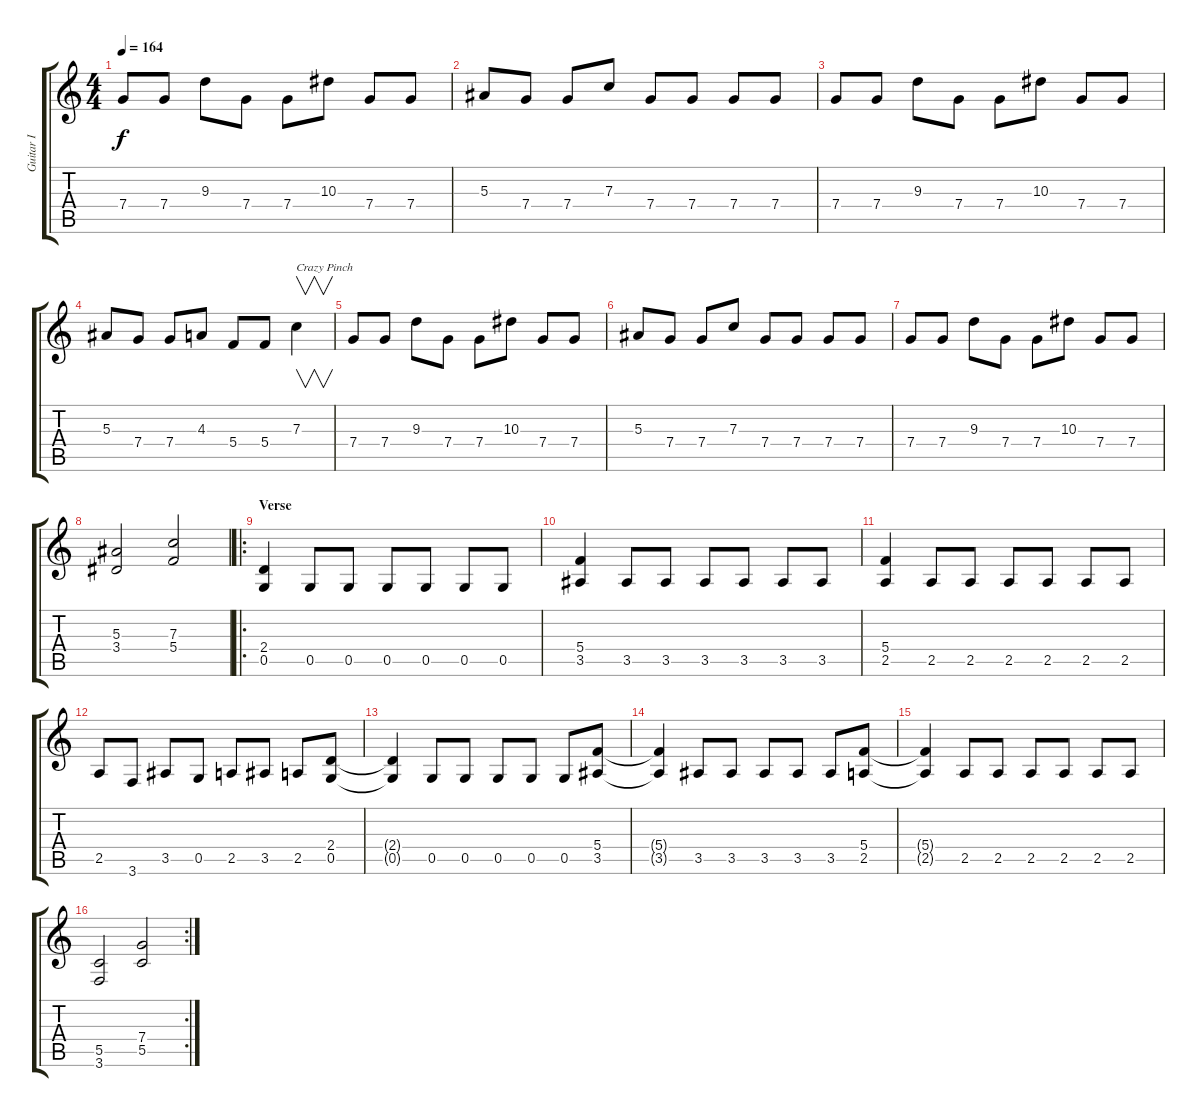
\track ("Guitar I" "Guitar I") {instrument distortionguitar}
\staff {score tabs}
\tuning (D4 A3 F3 C3 G2 D2) {hide}
\ts (4 4)
\tempo 164
\clef g2
\ks c
7.4.8{dy f} 7.4.8 9.3.8 7.4.8 7.4.8 10.3.8 7.4.8 7.4.8 |
5.3.8 7.4.8 7.4.8 7.3.8 7.4.8 7.4.8 7.4.8 7.4.8 |
7.4.8 7.4.8 9.3.8 7.4.8 7.4.8 10.3.8 7.4.8 7.4.8 |
5.3.8 7.4.8 7.4.8 4.3.8 5.4.8 5.4.8 7.3.4{v txt "Crazy Pinch" instrument guitarharmonics} |
7.4.8{instrument distortionguitar} 7.4.8 9.3.8 7.4.8 7.4.8 10.3.8 7.4.8 7.4.8 |
5.3.8 7.4.8 7.4.8 7.3.8 7.4.8 7.4.8 7.4.8 7.4.8 |
7.4.8 7.4.8 9.3.8 7.4.8 7.4.8 10.3.8 7.4.8 7.4.8 |
(5.3 3.4).2 (7.3 5.4).2 |
\ro
\section ("" "Verse")
(2.4 0.5).4 0.5.8 0.5.8 0.5.8 0.5.8 0.5.8 0.5.8 |
(5.4 3.5).4 3.5.8 3.5.8 3.5.8 3.5.8 3.5.8 3.5.8 |
(5.4 2.5).4 2.5.8 2.5.8 2.5.8 2.5.8 2.5.8 2.5.8 |
2.5.8 3.6.8 3.5.8 0.5.8 2.5.8 3.5.8 2.5.8 (2.4 0.5).8 |
(2.4{t} 0.5{t}).4 0.5.8 0.5.8 0.5.8 0.5.8 0.5.8 (5.4 3.5).8 |
(5.4{t} 3.5{t}).4 3.5.8 3.5.8 3.5.8 3.5.8 3.5.8 (5.4 2.5).8 |
(5.4{t} 2.5{t}).4 2.5.8 2.5.8 2.5.8 2.5.8 2.5.8 2.5.8 |
\rc 2
(5.5 3.6).2 (7.4 5.5).2
